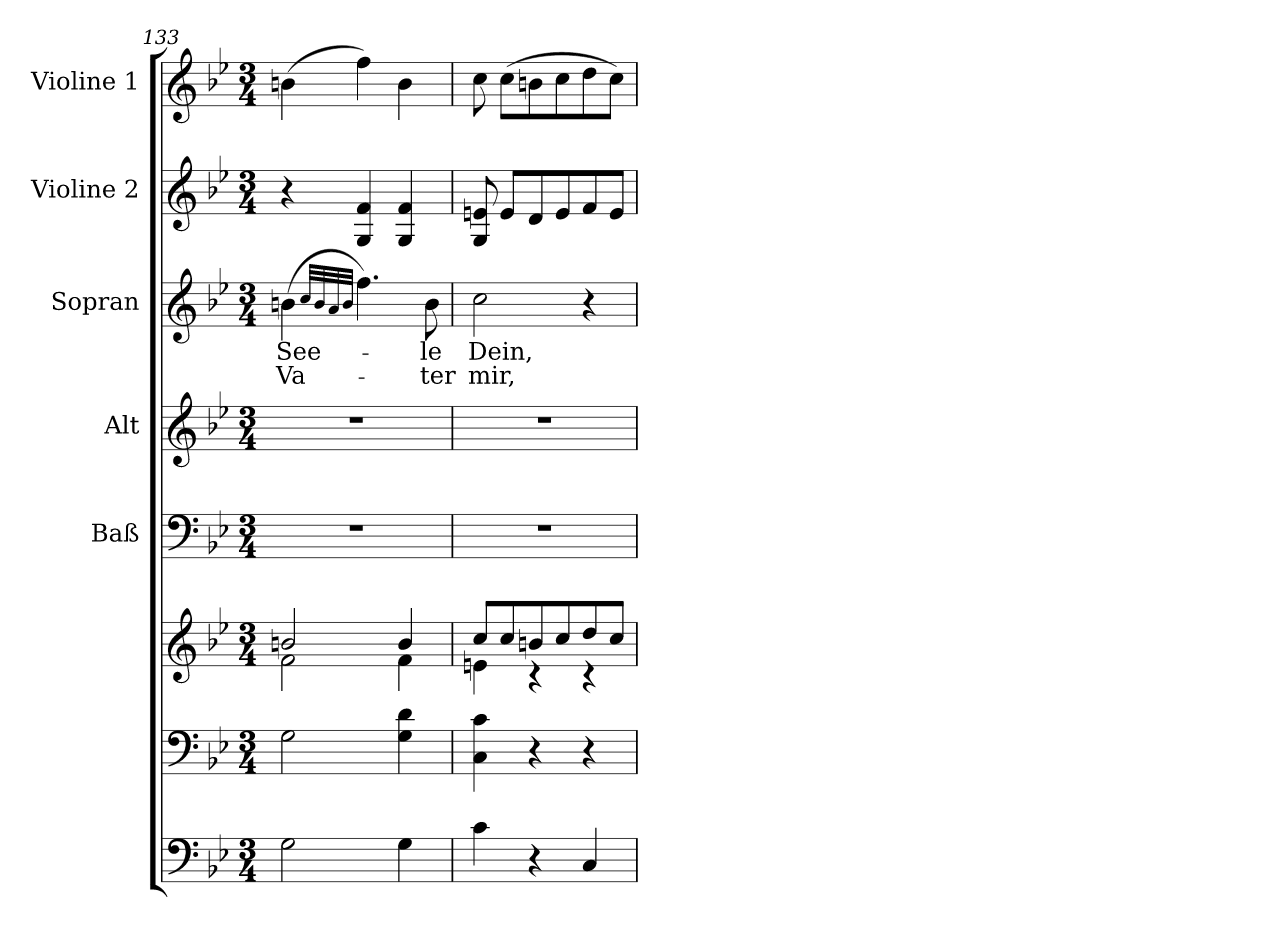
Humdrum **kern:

**kern	**kern	**kern	**kern	**kern	**kern	**text	**text	**kern	**kern
*part7	*part6	*part6	*part5	*part4	*part3	*part3	*part3	*part2	*part1
*staff8	*staff7	*staff6	*staff5	*staff4	*staff3	*staff3	*staff3	*staff2	*staff1
*	*	*	*I"Baß	*I"Alt	*I"Sopran	*	*	*I"Violine 2	*I"Violine 1
*	*	*	*	*	*	*	*	*I'Vln	*I'Vln
*clefF4	*clefF4	*clefG2	*clefF4	*clefG2	*clefG2	*	*	*clefG2	*clefG2
*ITrd7c12	*	*	*	*	*	*	*	*	*
*k[b-e-]	*k[b-e-]	*k[b-e-]	*k[b-e-]	*k[b-e-]	*k[b-e-]	*	*	*k[b-e-]	*k[b-e-]
*B-:	*B-:	*B-:	*B-:	*B-:	*B-:	*	*	*B-:	*B-:
*M3/4	*M3/4	*M3/4	*M3/4	*M3/4	*M3/4	*	*	*M3/4	*M3/4
=133	=133	=133	=133	=133	=133	=133	=133	=133	=133
*	*	*^	*	*	*	*	*	*	*
!	!	!	!	!	!	!	!LO:LY:b	!LO:LY:b	!	!
2GG\	2G\	2bn/	2f\	2.r	2.r	(>4bn\	See-	Va-	4r	(>4bn\
.	.	.	.	.	.	32qcc/LLL	.	.	.	.
.	.	.	.	.	.	32qb/	.	.	.	.
.	.	.	.	.	.	32qa/	.	.	.	.
.	.	.	.	.	.	32qb/JJJ	.	.	.	.
.	.	.	.	.	.	4.ff\)	.	.	4G/ 4f/	4ff\)
4GG\	4G\ 4d\	4b/	4f\	.	.	.	.	.	4G/ 4f/	4b\
!	!	!	!	!	!	!	!LO:LY:b	!LO:LY:b	!	!
.	.	.	.	.	.	8b\	-le	-ter	.	.
!!LO:PB:g=z
=134	=134	=134	=134	=134	=134	=134	=134	=134	=134	=134
!	!	!	!	!	!	!	!LO:LY:b	!LO:LY:b	!	!
4C\	4C\ 4c\	8cc/L	4en\	2.r	2.r	2cc\	Dein,	mir,	8G/ 8en/	8cc\
.	.	8cc/	.	.	.	.	.	.	8e/L	(>8cc\L
4r	4r	8bn/	4rc	.	.	.	.	.	8d/	8bn\
.	.	8cc/	.	.	.	.	.	.	8e/	8cc\
4CC/	4r	8dd/	4rc	.	.	4r	.	.	8f/	8dd\
.	.	8cc/J	.	.	.	.	.	.	8e/J	8cc\J)
*	*	*v	*v	*	*	*	*	*	*	*
=	=	=	=	=	=	=	=	=	=
*-	*-	*-	*-	*-	*-	*-	*-	*-	*-
